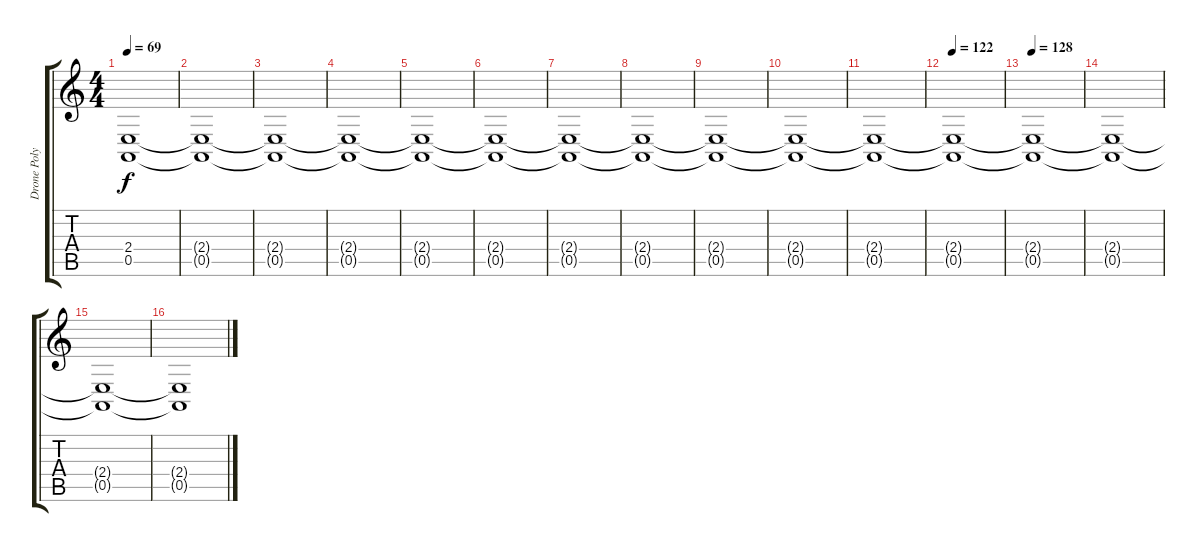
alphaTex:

\track ("Drone Polysynth 2" "Drone Poly") {instrument pad3polysynth}
\staff {score tabs}
\tuning (E4 B3 G3 D3 A2 E2) {hide}
\ts (4 4)
\tempo 69
\clef g2
\ks c
(2.4{t} 0.5{t}).1{dy f} |
(2.4{t} 0.5{t}).1 |
(2.4{t} 0.5{t}).1 |
(2.4{t} 0.5{t}).1 |
(2.4{t} 0.5{t}).1 |
(2.4{t} 0.5{t}).1 |
(2.4{t} 0.5{t}).1 |
(2.4{t} 0.5{t}).1 |
(2.4{t} 0.5{t}).1 |
(2.4{t} 0.5{t}).1 |
(2.4{t} 0.5{t}).1 |
\tempo 122
(2.4{t} 0.5{t}).1 |
\tempo 128
(2.4{t} 0.5{t}).1 |
(2.4{t} 0.5{t}).1 |
(2.4{t} 0.5{t}).1 |
(2.4{t} 0.5{t}).1
